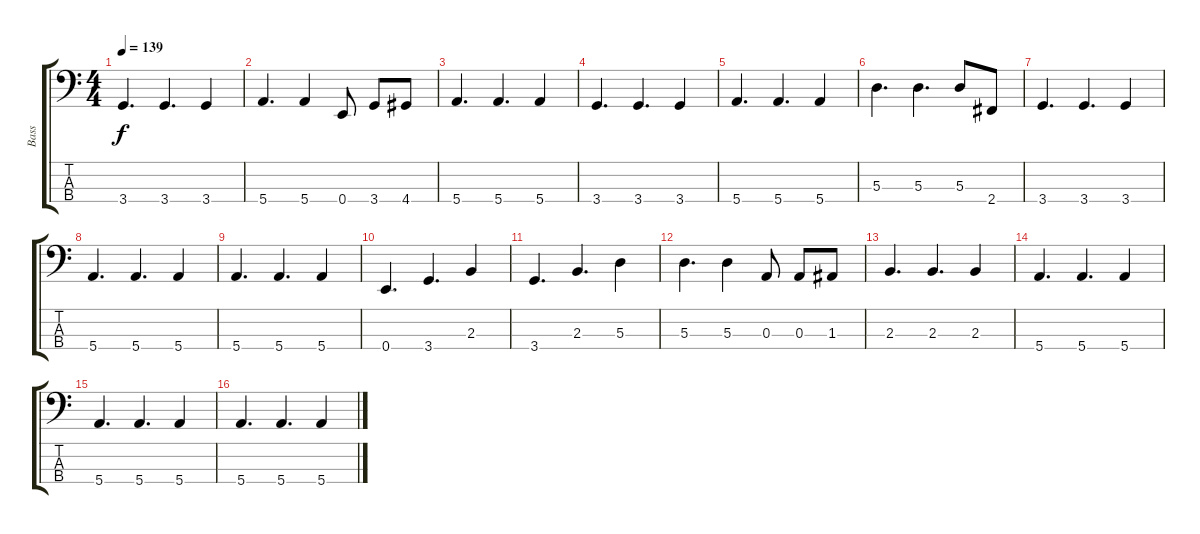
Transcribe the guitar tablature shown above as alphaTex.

\track ("Bass" "Bass") {instrument electricbassfinger}
\staff {score tabs}
\tuning (G2 D2 A1 E1) {hide}
\ts (4 4)
\tempo 139
\clef f4
\ks c
3.4.4{d dy f} 3.4.4{d} 3.4.4 |
5.4.4{d} 5.4.4 0.4.8 3.4.8 4.4.8 |
5.4.4{d} 5.4.4{d} 5.4.4 |
3.4.4{d} 3.4.4{d} 3.4.4 |
5.4.4{d} 5.4.4{d} 5.4.4 |
5.3.4{d} 5.3.4{d} 5.3.8 2.4.8 |
3.4.4{d} 3.4.4{d} 3.4.4 |
5.4.4{d} 5.4.4{d} 5.4.4 |
5.4.4{d} 5.4.4{d} 5.4.4 |
0.4.4{d} 3.4.4{d} 2.3.4 |
3.4.4{d} 2.3.4{d} 5.3.4 |
5.3.4{d} 5.3.4 0.3.8 0.3.8 1.3.8 |
2.3.4{d} 2.3.4{d} 2.3.4 |
5.4.4{d} 5.4.4{d} 5.4.4 |
5.4.4{d} 5.4.4{d} 5.4.4 |
5.4.4{d} 5.4.4{d} 5.4.4
